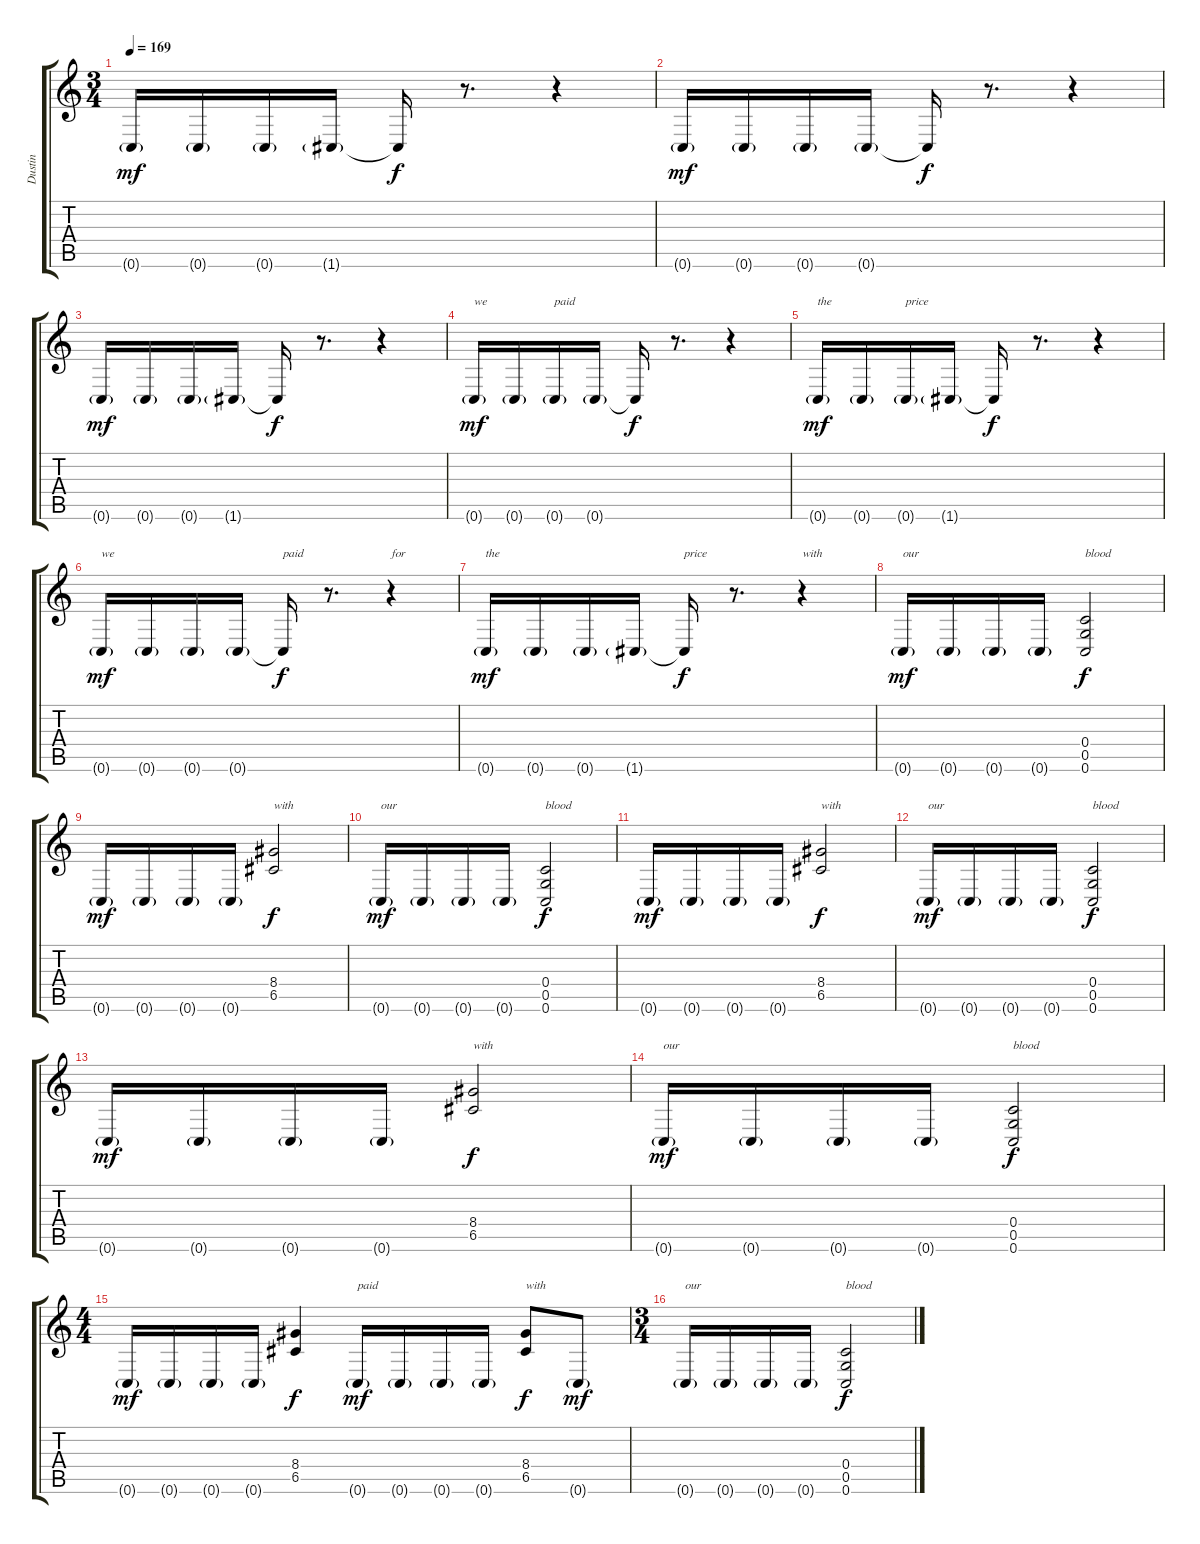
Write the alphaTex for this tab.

\track ("Dustin" "Dustin") {instrument overdrivenguitar}
\staff {score tabs}
\tuning (D4 A3 F3 C3 G2 C2) {hide}
\ts (3 4)
\tempo 169
\clef g2
\ks c
0.6{g}.16{dy mf} 0.6{g}.16 0.6{g}.16 1.6{g}.16 1.6{t}.16{dy f} r.8{d} r.4 |
0.6{g}.16{dy mf} 0.6{g}.16 0.6{g}.16 0.6{g}.16 0.6{t}.16{dy f} r.8{d} r.4 |
0.6{g}.16{dy mf} 0.6{g}.16 0.6{g}.16 1.6{g}.16 1.6{t}.16{dy f} r.8{d} r.4 |
0.6{g}.16{txt "we" dy mf} 0.6{g}.16 0.6{g}.16{txt "paid"} 0.6{g}.16 0.6{t}.16{dy f} r.8{d} r.4 |
0.6{g}.16{txt "the" dy mf} 0.6{g}.16 0.6{g}.16{txt "price"} 1.6{g}.16 1.6{t}.16{dy f} r.8{d} r.4 |
0.6{g}.16{txt "we " dy mf} 0.6{g}.16 0.6{g}.16 0.6{g}.16 0.6{t}.16{txt "paid" dy f} r.8{d} r.4{txt "for"} |
0.6{g}.16{txt "the" dy mf} 0.6{g}.16 0.6{g}.16 1.6{g}.16 1.6{t}.16{txt "price" dy f} r.8{d} r.4{txt "with"} |
0.6{g}.16{txt "our" dy mf} 0.6{g}.16 0.6{g}.16 0.6{g}.16 (0.4 0.5 0.6).2{txt "blood" dy f} |
0.6{g}.16{dy mf} 0.6{g}.16 0.6{g}.16 0.6{g}.16 (8.4 6.5).2{txt "with" dy f} |
0.6{g}.16{txt "our" dy mf} 0.6{g}.16 0.6{g}.16 0.6{g}.16 (0.4 0.5 0.6).2{txt "blood" dy f} |
0.6{g}.16{dy mf} 0.6{g}.16 0.6{g}.16 0.6{g}.16 (8.4 6.5).2{txt "with" dy f} |
0.6{g}.16{txt "our" dy mf} 0.6{g}.16 0.6{g}.16 0.6{g}.16 (0.4 0.5 0.6).2{txt "blood" dy f} |
0.6{g}.16{dy mf} 0.6{g}.16 0.6{g}.16 0.6{g}.16 (8.4 6.5).2{txt "with" dy f} |
0.6{g}.16{txt "our" dy mf} 0.6{g}.16 0.6{g}.16 0.6{g}.16 (0.4 0.5 0.6).2{txt "blood" dy f} |
\ts (4 4)
0.6{g}.16{dy mf} 0.6{g}.16 0.6{g}.16 0.6{g}.16 (8.4 6.5).4{dy f} 0.6{g}.16{txt "paid" dy mf} 0.6{g}.16 0.6{g}.16 0.6{g}.16 (8.4 6.5).8{txt "with" dy f} 0.6{g}.8{dy mf} |
\ts (3 4)
0.6{g}.16{txt "our "} 0.6{g}.16 0.6{g}.16 0.6{g}.16 (0.4 0.5 0.6).2{txt "blood" dy f}
